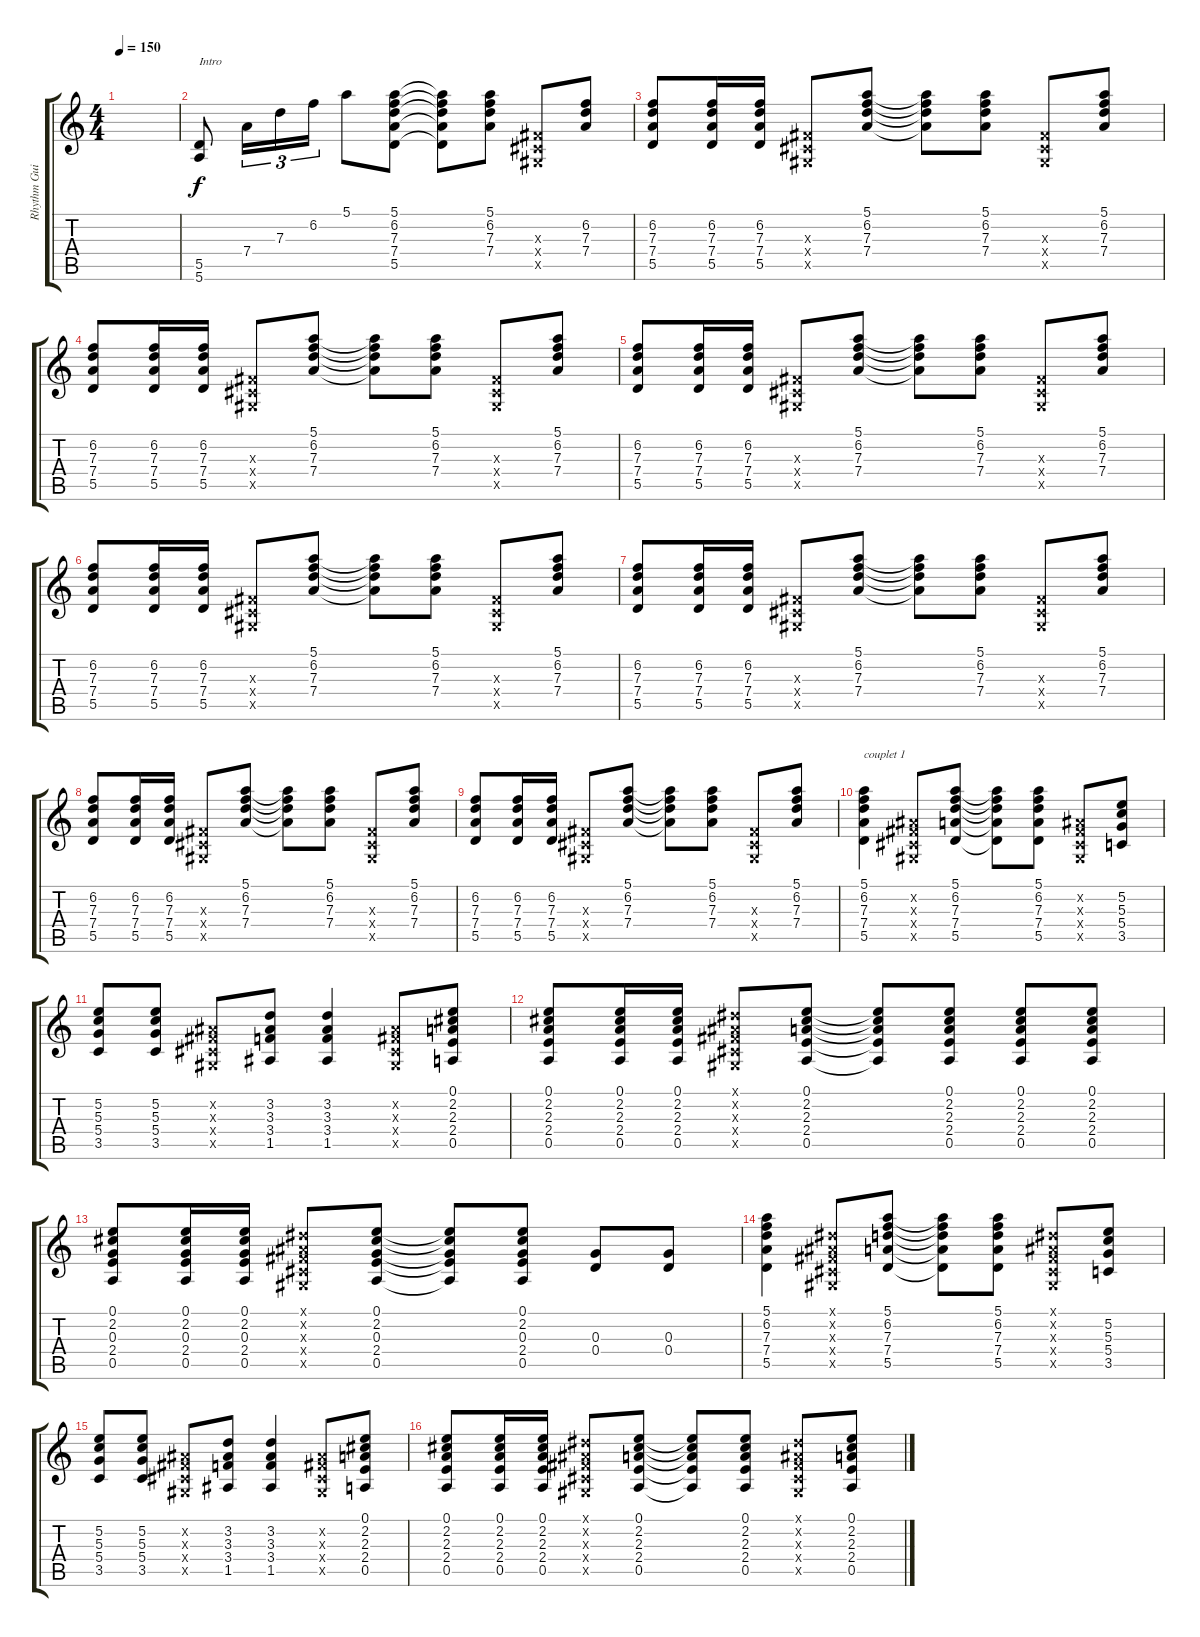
\track ("Rhythm Guitar" "Rhythm Gui") {instrument electricguitarclean}
\staff {score tabs}
\tuning (E4 B3 G3 D3 A2 E2) {hide}
\ts (4 4)
\tempo 150
\clef g2
\ks c
|
(5.5 5.6).8{txt "Intro"} 7.4.16{tu (3 2)} 7.3.16{tu (3 2)} 6.2.16{tu (3 2)} 5.1.8 (5.1 6.2 7.3 7.4 5.5).8 (5.1{t} 6.2{t} 7.3{t} 7.4{t} 5.5{t}).8 (5.1 6.2 7.3 7.4).8 (-1.3{x} -1.4{x} -1.5{x}).8 (6.2 7.3 7.4).8 |
(6.2 7.3 7.4 5.5).8 (6.2 7.3 7.4 5.5).16 (6.2 7.3 7.4 5.5).16 (-1.3{x} -1.4{x} -1.5{x}).8 (5.1 6.2 7.3 7.4).8 (5.1{t} 6.2{t} 7.3{t} 7.4{t}).8 (5.1 6.2 7.3 7.4).8 (-1.3{x} -1.4{x} -1.5{x}).8 (5.1 6.2 7.3 7.4).8 |
(6.2 7.3 7.4 5.5).8 (6.2 7.3 7.4 5.5).16 (6.2 7.3 7.4 5.5).16 (-1.3{x} -1.4{x} -1.5{x}).8 (5.1 6.2 7.3 7.4).8 (5.1{t} 6.2{t} 7.3{t} 7.4{t}).8 (5.1 6.2 7.3 7.4).8 (-1.3{x} -1.4{x} -1.5{x}).8 (5.1 6.2 7.3 7.4).8 |
(6.2 7.3 7.4 5.5).8 (6.2 7.3 7.4 5.5).16 (6.2 7.3 7.4 5.5).16 (-1.3{x} -1.4{x} -1.5{x}).8 (5.1 6.2 7.3 7.4).8 (5.1{t} 6.2{t} 7.3{t} 7.4{t}).8 (5.1 6.2 7.3 7.4).8 (-1.3{x} -1.4{x} -1.5{x}).8 (5.1 6.2 7.3 7.4).8 |
(6.2 7.3 7.4 5.5).8 (6.2 7.3 7.4 5.5).16 (6.2 7.3 7.4 5.5).16 (-1.3{x} -1.4{x} -1.5{x}).8 (5.1 6.2 7.3 7.4).8 (5.1{t} 6.2{t} 7.3{t} 7.4{t}).8 (5.1 6.2 7.3 7.4).8 (-1.3{x} -1.4{x} -1.5{x}).8 (5.1 6.2 7.3 7.4).8 |
(6.2 7.3 7.4 5.5).8 (6.2 7.3 7.4 5.5).16 (6.2 7.3 7.4 5.5).16 (-1.3{x} -1.4{x} -1.5{x}).8 (5.1 6.2 7.3 7.4).8 (5.1{t} 6.2{t} 7.3{t} 7.4{t}).8 (5.1 6.2 7.3 7.4).8 (-1.3{x} -1.4{x} -1.5{x}).8 (5.1 6.2 7.3 7.4).8 |
(6.2 7.3 7.4 5.5).8 (6.2 7.3 7.4 5.5).16 (6.2 7.3 7.4 5.5).16 (-1.3{x} -1.4{x} -1.5{x}).8 (5.1 6.2 7.3 7.4).8 (5.1{t} 6.2{t} 7.3{t} 7.4{t}).8 (5.1 6.2 7.3 7.4).8 (-1.3{x} -1.4{x} -1.5{x}).8 (5.1 6.2 7.3 7.4).8 |
(6.2 7.3 7.4 5.5).8 (6.2 7.3 7.4 5.5).16 (6.2 7.3 7.4 5.5).16 (-1.3{x} -1.4{x} -1.5{x}).8 (5.1 6.2 7.3 7.4).8 (5.1{t} 6.2{t} 7.3{t} 7.4{t}).8 (5.1 6.2 7.3 7.4).8 (-1.3{x} -1.4{x} -1.5{x}).8 (5.1 6.2 7.3 7.4).8 |
(5.1 6.2 7.3 7.4 5.5).4{txt "couplet 1"} (-1.2{x} -1.3{x} -1.4{x} -1.5{x}).8 (5.1 6.2 7.3 7.4 5.5).8 (5.1{t} 6.2{t} 7.3{t} 7.4{t} 5.5{t}).8 (5.1 6.2 7.3 7.4 5.5).8 (-1.2{x} -1.3{x} -1.4{x} -1.5{x}).8 (5.2 5.3 5.4 3.5).8 |
(5.2 5.3 5.4 3.5).8 (5.2 5.3 5.4 3.5).8 (-1.2{x} -1.3{x} -1.4{x} -1.5{x}).8 (3.2 3.3 3.4 1.5).8 (3.2 3.3 3.4 1.5).4 (-1.2{x} -1.3{x} -1.4{x} -1.5{x}).8 (0.1 2.2 2.3 2.4 0.5).8 |
(0.1 2.2 2.3 2.4 0.5).8 (0.1 2.2 2.3 2.4 0.5).16 (0.1 2.2 2.3 2.4 0.5).16 (-1.1{x} -1.2{x} -1.3{x} -1.4{x} -1.5{x}).8 (0.1 2.2 2.3 2.4 0.5).8 (0.1{t} 2.2{t} 2.3{t} 2.4{t} 0.5{t}).8 (0.1 2.2 2.3 2.4 0.5).8 (0.1 2.2 2.3 2.4 0.5).8 (0.1 2.2 2.3 2.4 0.5).8 |
(0.1 2.2 0.3 2.4 0.5).8 (0.1 2.2 0.3 2.4 0.5).16 (0.1 2.2 0.3 2.4 0.5).16 (-1.1{x} -1.2{x} -1.3{x} -1.4{x} -1.5{x}).8 (0.1 2.2 0.3 2.4 0.5).8 (0.1{t} 2.2{t} 0.3{t} 2.4{t} 0.5{t}).8 (0.1 2.2 0.3 2.4 0.5).8 (0.3 0.4).8 (0.3 0.4).8 |
(5.1 6.2 7.3 7.4 5.5).4 (-1.1{x} -1.2{x} -1.3{x} -1.4{x} -1.5{x}).8 (5.1 6.2 7.3 7.4 5.5).8 (5.1{t} 6.2{t} 7.3{t} 7.4{t} 5.5{t}).8 (5.1 6.2 7.3 7.4 5.5).8 (-1.1{x} -1.2{x} -1.3{x} -1.4{x} -1.5{x}).8 (5.2 5.3 5.4 3.5).8 |
(5.2 5.3 5.4 3.5).8 (5.2 5.3 5.4 3.5).8 (-1.2{x} -1.3{x} -1.4{x} -1.5{x}).8 (3.2 3.3 3.4 1.5).8 (3.2 3.3 3.4 1.5).4 (-1.2{x} -1.3{x} -1.4{x} -1.5{x}).8 (0.1 2.2 2.3 2.4 0.5).8 |
(0.1 2.2 2.3 2.4 0.5).8 (0.1 2.2 2.3 2.4 0.5).16 (0.1 2.2 2.3 2.4 0.5).16 (-1.1{x} -1.2{x} -1.3{x} -1.4{x} -1.5{x}).8 (0.1 2.2 2.3 2.4 0.5).8 (0.1{t} 2.2{t} 2.3{t} 2.4{t} 0.5{t}).8 (0.1 2.2 2.3 2.4 0.5).8 (-1.1{x} -1.2{x} -1.3{x} -1.4{x} -1.5{x}).8 (0.1 2.2 2.3 2.4 0.5).8
